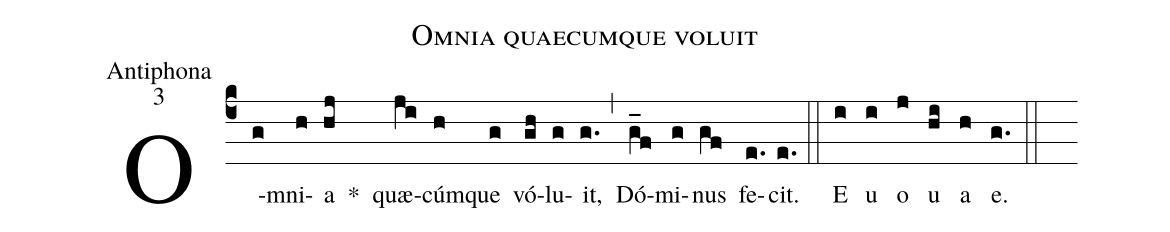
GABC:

name:Omnia quaecumque voluit;
office-part:Antiphona;
mode:3;
%%
(c4)O(g)mni(h)a(hj) *() quæ(ji)cúm(h)que(g) vó(gh)lu(g)it,(g.) (,) Dó(g_f)mi(g)nus(gf) fe(e.)cit.(e.) (::) E(i) u(i) o(j) u(hi) a(h) e.(g.) (::)
